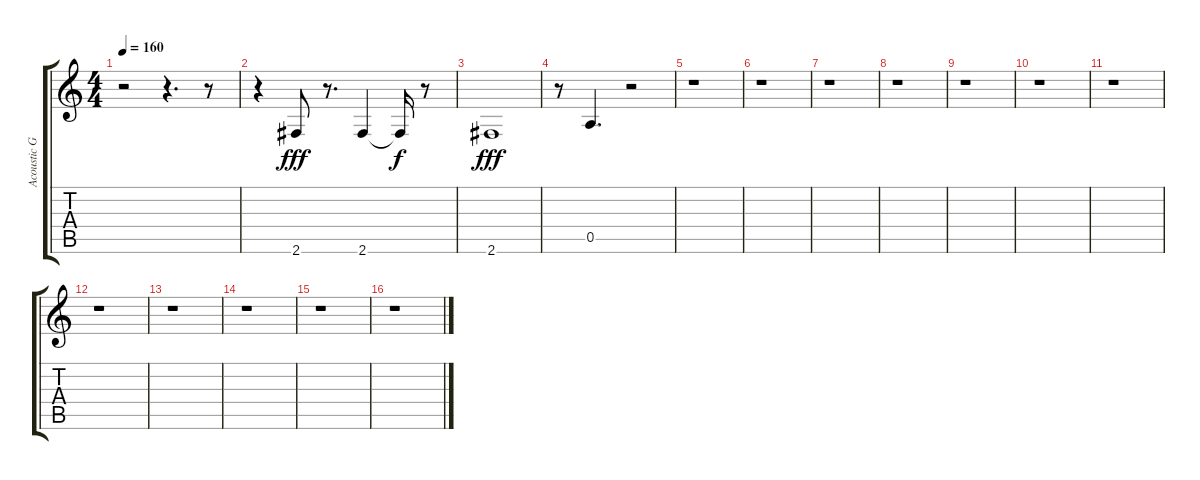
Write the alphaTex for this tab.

\track ("Acoustic Guitar" "Acoustic G") {instrument acousticguitarnylon}
\staff {score tabs}
\tuning (E4 B3 G3 D3 A2 E2) {hide}
\ts (4 4)
\tempo 160
\clef g2
\ks c
r.2{dy f} r.4{d} r.8 |
r.4 2.6.8{dy fff} r.8{d} 2.6.4 2.6{t}.16{dy f} r.8 |
2.6.1{dy fff} |
r.8 0.5.4{d} r.2 |
r.1 |
r.1 |
r.1 |
r.1 |
r.1 |
r.1 |
r.1 |
r.1 |
r.1 |
r.1 |
r.1 |
r.1
